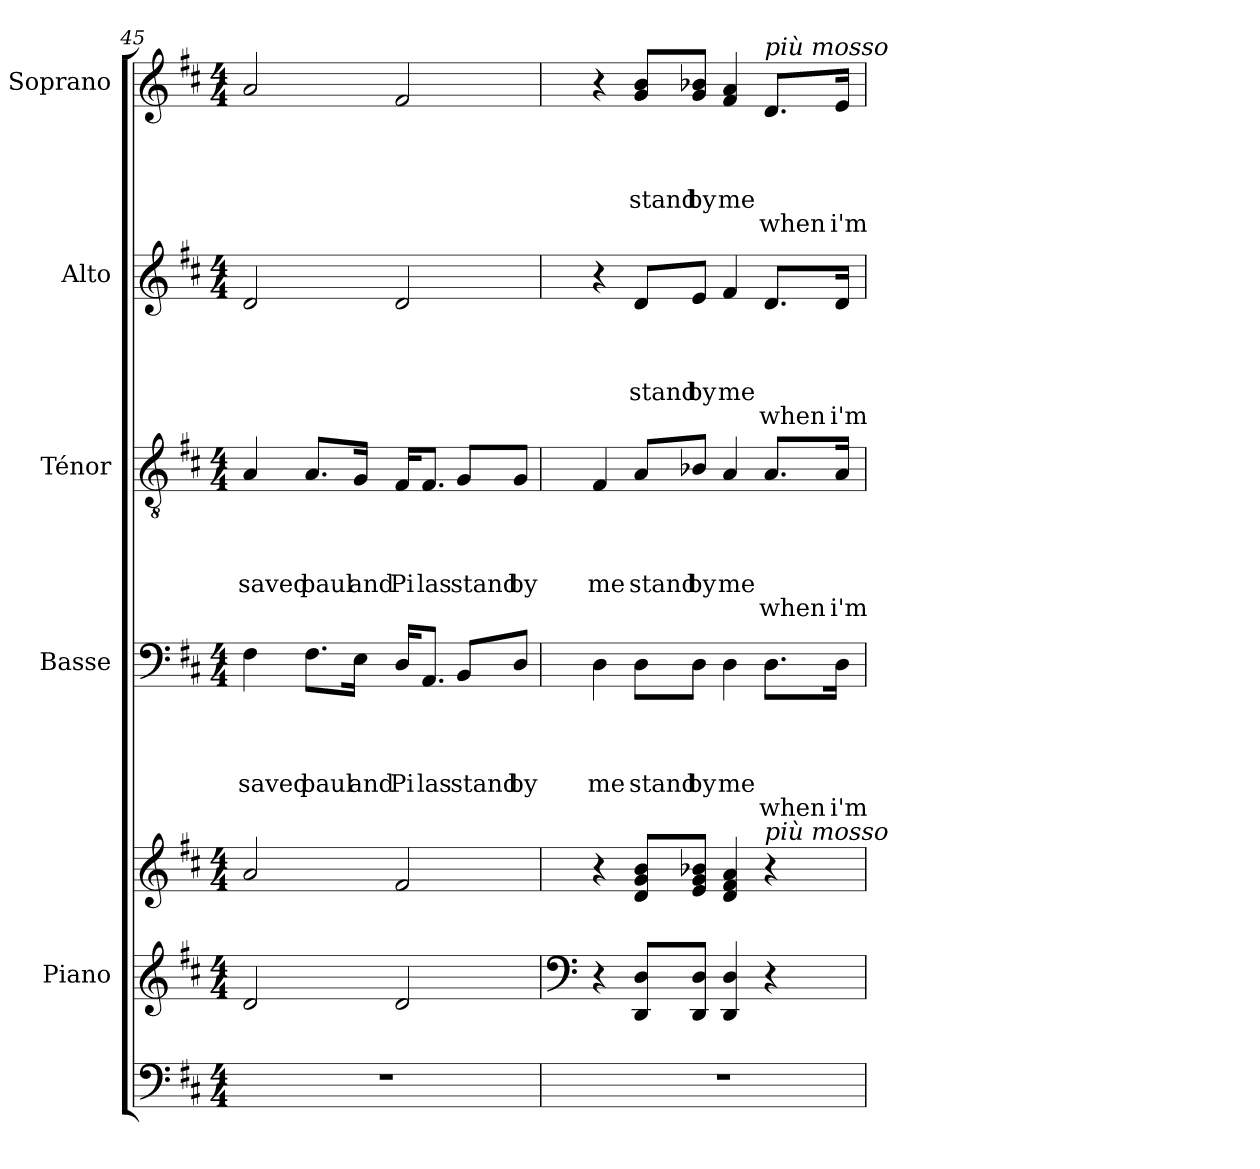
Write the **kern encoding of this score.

**kern	**kern	**kern	**kern	**text	**text	**text	**text	**text	**kern	**text	**text	**text	**text	**text	**kern	**text	**text	**text	**text	**text	**kern	**text	**text	**text	**text	**text
*part6	*part5	*part5	*part4	*part4	*part4	*part4	*part4	*part4	*part3	*part3	*part3	*part3	*part3	*part3	*part2	*part2	*part2	*part2	*part2	*part2	*part1	*part1	*part1	*part1	*part1	*part1
*staff7	*staff6	*staff5	*staff4	*staff4	*staff4	*staff4	*staff4	*staff4	*staff3	*staff3	*staff3	*staff3	*staff3	*staff3	*staff2	*staff2	*staff2	*staff2	*staff2	*staff2	*staff1	*staff1	*staff1	*staff1	*staff1	*staff1
*	*I"Piano	*	*I"Basse	*	*	*	*	*	*I"Ténor	*	*	*	*	*	*I"Alto	*	*	*	*	*	*I"Soprano	*	*	*	*	*
*	*I'Pno	*	*I'Ba.	*	*	*	*	*	*I'T	*	*	*	*	*	*I'A	*	*	*	*	*	*I'S	*	*	*	*	*
!!LO:PB:g=z
*clefF4	*clefG2	*clefG2	*clefF4	*	*	*	*	*	*clefGv2	*	*	*	*	*	*clefG2	*	*	*	*	*	*clefG2	*	*	*	*	*
*k[f#c#]	*k[f#c#]	*k[f#c#]	*k[f#c#]	*	*	*	*	*	*k[f#c#]	*	*	*	*	*	*k[f#c#]	*	*	*	*	*	*k[f#c#]	*	*	*	*	*
*D:	*D:	*D:	*D:	*	*	*	*	*	*D:	*	*	*	*	*	*D:	*	*	*	*	*	*D:	*	*	*	*	*
*M4/4	*M4/4	*M4/4	*M4/4	*	*	*	*	*	*M4/4	*	*	*	*	*	*M4/4	*	*	*	*	*	*M4/4	*	*	*	*	*
=45	=45	=45	=45	=45	=45	=45	=45	=45	=45	=45	=45	=45	=45	=45	=45	=45	=45	=45	=45	=45	=45	=45	=45	=45	=45	=45
!	!	!	!	!	!	!	!LO:LY:b	!	!	!	!	!	!	!	!	!	!	!	!	!	!	!	!	!	!	!
!	!	!	!	!	!	!	!	!	!	!	!	!	!LO:LY:b	!	!	!	!	!	!	!	!	!	!	!	!	!
1r	2d/	2a/	4F#\	.	.	.	saved	.	4A/	.	.	.	saved	.	2d/	.	.	.	.	.	2a/	.	.	.	.	.
!	!	!	!	!	!	!	!LO:LY:b	!	!	!	!	!	!	!	!	!	!	!	!	!	!	!	!	!	!	!
!	!	!	!	!	!	!	!	!	!	!	!	!	!LO:LY:b	!	!	!	!	!	!	!	!	!	!	!	!	!
.	.	.	8.F#\L	.	.	.	paul	.	8.A/L	.	.	.	paul	.	.	.	.	.	.	.	.	.	.	.	.	.
!	!	!	!	!	!	!	!LO:LY:b	!	!	!	!	!	!	!	!	!	!	!	!	!	!	!	!	!	!	!
!	!	!	!	!	!	!	!	!	!	!	!	!	!LO:LY:b	!	!	!	!	!	!	!	!	!	!	!	!	!
.	.	.	16E\Jk	.	.	.	and	.	16G/Jk	.	.	.	and	.	.	.	.	.	.	.	.	.	.	.	.	.
!	!	!	!	!	!	!	!LO:LY:b	!	!	!	!	!	!	!	!	!	!	!	!	!	!	!	!	!	!	!
!	!	!	!	!	!	!	!	!	!	!	!	!	!LO:LY:b	!	!	!	!	!	!	!	!	!	!	!	!	!
.	2d/	2f#/	16D/KL	.	.	.	Pi	.	16F#/KL	.	.	.	Pi	.	2d/	.	.	.	.	.	2f#/	.	.	.	.	.
!	!	!	!	!	!	!	!LO:LY:b	!	!	!	!	!	!	!	!	!	!	!	!	!	!	!	!	!	!	!
!	!	!	!	!	!	!	!	!	!	!	!	!	!LO:LY:b	!	!	!	!	!	!	!	!	!	!	!	!	!
.	.	.	8.AA/J	.	.	.	las	.	8.F#/J	.	.	.	las	.	.	.	.	.	.	.	.	.	.	.	.	.
!	!	!	!	!	!	!	!LO:LY:b	!	!	!	!	!	!	!	!	!	!	!	!	!	!	!	!	!	!	!
!	!	!	!	!	!	!	!	!	!	!	!	!	!LO:LY:b	!	!	!	!	!	!	!	!	!	!	!	!	!
.	.	.	8BB/L	.	.	.	stand	.	8G/L	.	.	.	stand	.	.	.	.	.	.	.	.	.	.	.	.	.
!	!	!	!	!	!	!	!LO:LY:b	!	!	!	!	!	!	!	!	!	!	!	!	!	!	!	!	!	!	!
!	!	!	!	!	!	!	!	!	!	!	!	!	!LO:LY:b	!	!	!	!	!	!	!	!	!	!	!	!	!
.	.	.	8D/J	.	.	.	by	.	8G/J	.	.	.	by	.	.	.	.	.	.	.	.	.	.	.	.	.
=46	=46	=46	=46	=46	=46	=46	=46	=46	=46	=46	=46	=46	=46	=46	=46	=46	=46	=46	=46	=46	=46	=46	=46	=46	=46	=46
*	*clefF4	*	*	*	*	*	*	*	*	*	*	*	*	*	*	*	*	*	*	*	*	*	*	*	*	*
!	!	!	!	!	!	!	!LO:LY:b	!	!	!	!	!	!	!	!	!	!	!	!	!	!	!	!	!	!	!
!	!	!	!	!	!	!	!	!	!	!	!	!	!LO:LY:b	!	!	!	!	!	!	!	!	!	!	!	!	!
1r	4r	4r	4D\	.	.	.	me	.	4F#/	.	.	.	me	.	4r	.	.	.	.	.	4r	.	.	.	.	.
!	!	!	!	!	!	!	!LO:LY:b	!	!	!	!	!	!	!	!	!	!	!	!	!	!	!	!	!	!	!
!	!	!	!	!	!	!	!	!	!	!	!	!	!LO:LY:b	!	!	!	!	!	!	!	!	!	!	!	!	!
!	!	!	!	!	!	!	!	!	!	!	!	!	!	!	!	!	!	!	!LO:LY:b	!	!	!	!	!	!	!
!	!	!	!	!	!	!	!	!	!	!	!	!	!	!	!	!	!	!	!	!	!	!	!	!	!LO:LY:b	!
.	8DD/ 8D/L	8d/ 8g/ 8b/L	8D\L	.	.	.	stand	.	8A/L	.	.	.	stand	.	8d/L	.	.	.	stand	.	8g/ 8b/L	.	.	.	stand	.
!	!	!	!	!	!	!	!LO:LY:b	!	!	!	!	!	!	!	!	!	!	!	!	!	!	!	!	!	!	!
!	!	!	!	!	!	!	!	!	!	!	!	!	!LO:LY:b	!	!	!	!	!	!	!	!	!	!	!	!	!
!	!	!	!	!	!	!	!	!	!	!	!	!	!	!	!	!	!	!	!LO:LY:b	!	!	!	!	!	!	!
!	!	!	!	!	!	!	!	!	!	!	!	!	!	!	!	!	!	!	!	!	!	!	!	!	!LO:LY:b	!
.	8DD/ 8D/J	8e/ 8g/ 8b-X/J	8D\J	.	.	.	by	.	8B-X/J	.	.	.	by	.	8e/J	.	.	.	by	.	8g/ 8b-X/J	.	.	.	by	.
!	!	!	!	!	!	!	!LO:LY:b	!	!	!	!	!	!	!	!	!	!	!	!	!	!	!	!	!	!	!
!	!	!	!	!	!	!	!	!	!	!	!	!	!LO:LY:b	!	!	!	!	!	!	!	!	!	!	!	!	!
!	!	!	!	!	!	!	!	!	!	!	!	!	!	!	!	!	!	!	!LO:LY:b	!	!	!	!	!	!	!
!	!	!	!	!	!	!	!	!	!	!	!	!	!	!	!	!	!	!	!	!	!	!	!	!	!LO:LY:b	!
.	4DD/ 4D/	4d/ 4f#/ 4a/	4D\	.	.	.	me	.	4A/	.	.	.	me	.	4f#/	.	.	.	me	.	4f#/ 4a/	.	.	.	me	.
!	!	!	!	!	!	!	!	!LO:LY:b	!	!	!	!	!	!	!	!	!	!	!	!	!	!	!	!	!	!
!	!	!	!	!	!	!	!	!	!	!	!	!	!	!LO:LY:b	!	!	!	!	!	!	!	!	!	!	!	!
!	!	!	!	!	!	!	!	!	!	!	!	!	!	!	!	!	!	!	!	!LO:LY:b	!	!	!	!	!	!
!	!	!	!	!	!	!	!	!	!	!	!	!	!	!	!	!	!	!	!	!	!LO:TX:a:i:t=più mosso	!	!	!	!	!
!	!	!LO:TX:a:i:t=più mosso	!	!	!	!	!	!	!	!	!	!	!	!	!	!	!	!	!	!	!	!	!	!	!	!
!	!	!	!	!	!	!	!	!	!	!	!	!	!	!	!	!	!	!	!	!	!	!	!	!	!	!LO:LY:b
.	4r	4r	8.D\L	.	.	.	.	when	8.A/L	.	.	.	.	when	8.d/L	.	.	.	.	when	8.d/L	.	.	.	.	when
!	!	!	!	!	!	!	!	!LO:LY:b	!	!	!	!	!	!	!	!	!	!	!	!	!	!	!	!	!	!
!	!	!	!	!	!	!	!	!	!	!	!	!	!	!LO:LY:b	!	!	!	!	!	!	!	!	!	!	!	!
!	!	!	!	!	!	!	!	!	!	!	!	!	!	!	!	!	!	!	!	!LO:LY:b	!	!	!	!	!	!
!	!	!	!	!	!	!	!	!	!	!	!	!	!	!	!	!	!	!	!	!	!	!	!	!	!	!LO:LY:b
.	.	.	16D\Jk	.	.	.	.	i'm	16A/Jk	.	.	.	.	i'm	16d/Jk	.	.	.	.	i'm	16e/Jk	.	.	.	.	i'm
=	=	=	=	=	=	=	=	=	=	=	=	=	=	=	=	=	=	=	=	=	=	=	=	=	=	=
*-	*-	*-	*-	*-	*-	*-	*-	*-	*-	*-	*-	*-	*-	*-	*-	*-	*-	*-	*-	*-	*-	*-	*-	*-	*-	*-
